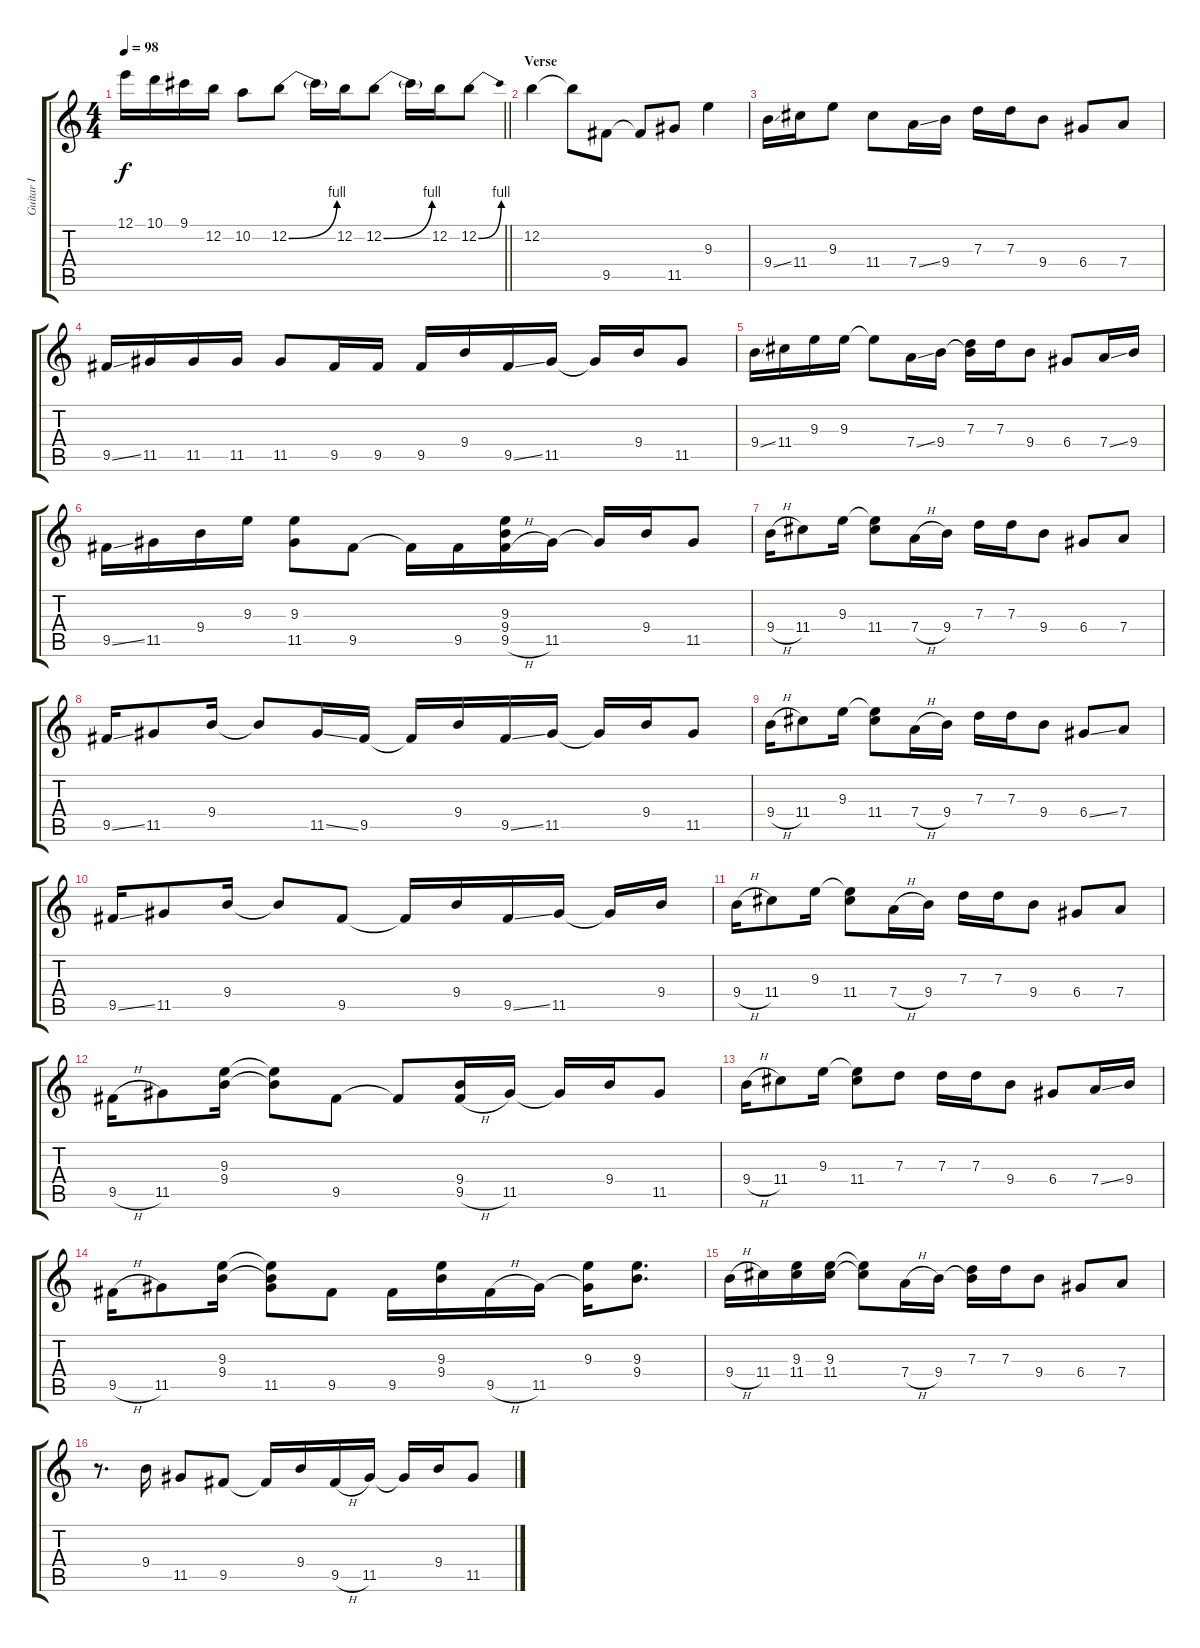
\track ("Guitar I" "Guitar I") {instrument overdrivenguitar}
\staff {score tabs}
\tuning (E4 B3 G3 D3 A2 E2) {hide}
\ts (4 4)
\tempo 98
\clef g2
\barLineRight lightlight
\ks c
12.1.16{dy f} 10.1.16 9.1.16 12.2.16 10.2.8 12.2{be (bend 0 0 60 4)}.8 12.2{t}.16 12.2.16 12.2{be (bend 0 0 60 4)}.8 12.2{t}.16 12.2.16 12.2{be (bend 0 0 60 4)}.8 |
\section ("" "Verse")
12.2.4{instrument electricguitarjazz} 12.2{t}.8 9.5.8 9.5{t}.8 11.5.8 9.3.4 |
9.4{ss}.16 11.4.16 9.3.8 11.4.8 7.4{ss}.16 9.4.16 7.3.16 7.3.16 9.4.8 6.4.8 7.4.8 |
9.5{ss}.16 11.5.16 11.5.16 11.5.16 11.5.8 9.5.16 9.5.16 9.5.16 9.4.16 9.5{ss}.16 11.5.16 11.5{t}.16 9.4.16 11.5.8 |
9.4{ss}.16 11.4.16 9.3.16 9.3.16 9.3{t}.8 7.4{ss}.16 9.4.16 (7.3 9.4{t}).16 7.3.16 9.4.8 6.4.8 7.4{ss}.16 9.4.16 |
9.5{ss}.16 11.5.16 9.4.16 9.3.16 (9.3 11.5).8 9.5.8 9.5{t}.16 9.5.16 (9.3 9.4 9.5{h}).16 11.5.16 11.5{t}.16 9.4.16 11.5.8 |
9.4{h}.16 11.4.8 9.3.16 (9.3{t} 11.4).8 7.4{h}.16 9.4.16 7.3.16 7.3.16 9.4.8 6.4.8 7.4.8 |
9.5{ss}.16 11.5.8 9.4.16 9.4{t}.8 11.5{ss}.16 9.5.16 9.5{t}.16 9.4.16 9.5{ss}.16 11.5.16 11.5{t}.16 9.4.16 11.5.8 |
9.4{h}.16 11.4.8 9.3.16 (9.3{t} 11.4).8 7.4{h}.16 9.4.16 7.3.16 7.3.16 9.4.8 6.4{ss}.8 7.4.8 |
9.5{ss}.16 11.5.8 9.4.16 9.4{t}.8 9.5.8 9.5{t}.16 9.4.16 9.5{ss}.16 11.5.16 11.5{t}.16 9.4.16 |
9.4{h}.16 11.4.8 9.3.16 (9.3{t} 11.4).8 7.4{h}.16 9.4.16 7.3.16 7.3.16 9.4.8 6.4.8 7.4.8 |
9.5{h}.16 11.5.8 (9.3 9.4).16 (9.3{t} 9.4{t}).8 9.5.8 9.5{t}.8 (9.4 9.5{h}).16 11.5.16 11.5{t}.16 9.4.16 11.5.8 |
9.4{h}.16 11.4.8 9.3.16 (9.3{t} 11.4).8 7.3.8 7.3.16 7.3.16 9.4.8 6.4.8 7.4{ss}.16 9.4.16 |
9.5{h}.16 11.5.8 (9.3 9.4).16 (9.3{t} 9.4{t} 11.5).8 9.5.8 9.5.16 (9.3 9.4).16 9.5{h}.16 11.5.16 (9.3 11.5{t}).16 (9.3 9.4).8{d} |
9.4{h}.16 11.4.16 (9.3 11.4).16 (9.3 11.4).16 (9.3{t} 11.4{t}).8 7.4{h}.16 9.4.16 (7.3 9.4{t}).16 7.3.16 9.4.8 6.4.8 7.4.8 |
r.8{d} 9.4.16 11.5.8 9.5.8 9.5{t}.16 9.4.16 9.5{h}.16 11.5.16 11.5{t}.16 9.4.16 11.5.8
